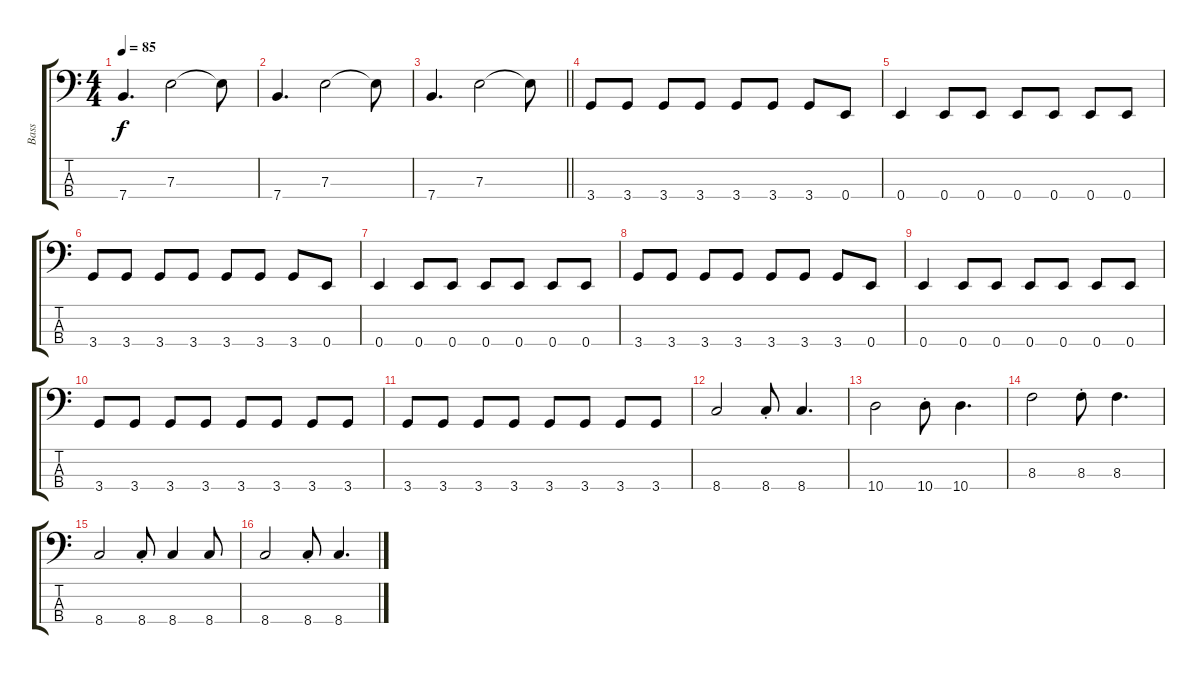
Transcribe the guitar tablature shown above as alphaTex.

\track ("Bass" "Bass") {instrument electricbasspick}
\staff {score tabs}
\tuning (G2 D2 A1 E1) {hide}
\ts (4 4)
\tempo 85
\clef f4
\ks c
7.4.4{d dy f} 7.3.2 7.3{t}.8 |
7.4.4{d} 7.3.2 7.3{t}.8 |
\barLineRight lightlight
7.4.4{d} 7.3.2 7.3{t}.8 |
3.4.8 3.4.8 3.4.8 3.4.8 3.4.8 3.4.8 3.4.8 0.4.8 |
0.4.4 0.4.8 0.4.8 0.4.8 0.4.8 0.4.8 0.4.8 |
3.4.8 3.4.8 3.4.8 3.4.8 3.4.8 3.4.8 3.4.8 0.4.8 |
0.4.4 0.4.8 0.4.8 0.4.8 0.4.8 0.4.8 0.4.8 |
3.4.8 3.4.8 3.4.8 3.4.8 3.4.8 3.4.8 3.4.8 0.4.8 |
0.4.4 0.4.8 0.4.8 0.4.8 0.4.8 0.4.8 0.4.8 |
3.4.8 3.4.8 3.4.8 3.4.8 3.4.8 3.4.8 3.4.8 3.4.8 |
3.4.8 3.4.8 3.4.8 3.4.8 3.4.8 3.4.8 3.4.8 3.4.8 |
8.4.2 8.4{st}.8 8.4.4{d} |
10.4.2 10.4{st}.8 10.4.4{d} |
8.3.2 8.3{st}.8 8.3.4{d} |
8.4.2 8.4{st}.8 8.4.4 8.4.8 |
8.4.2 8.4{st}.8 8.4.4{d}
